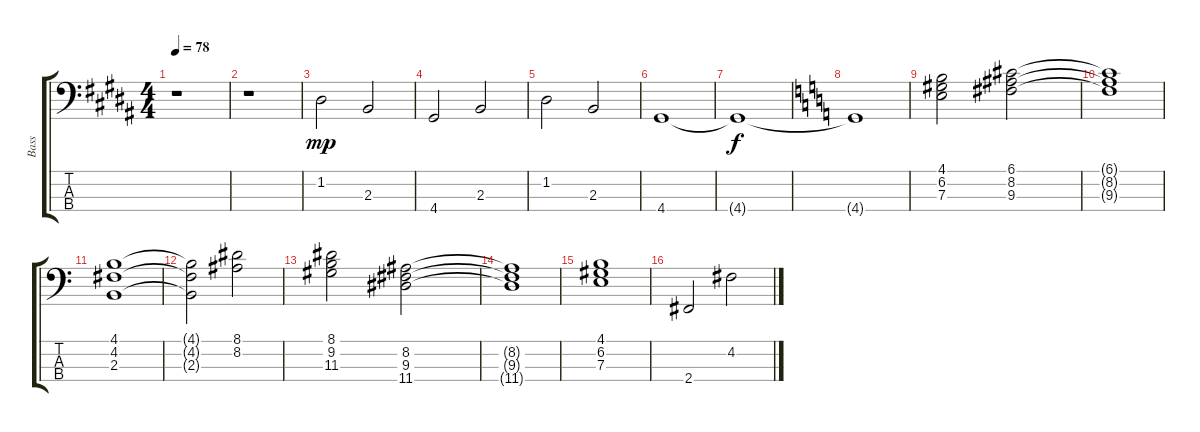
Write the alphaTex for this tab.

\track ("Bass" "Bass") {instrument electricbassfinger}
\staff {score tabs}
\tuning (G2 D2 A1 E1) {hide}
\ts (4 4)
\tempo 78
\clef f4
\ks b
r.1{dy mp instrument electricbassfinger} |
r.1 |
1.2.2 2.3.2 |
4.4.2 2.3.2 |
1.2.2 2.3.2 |
4.4.1 |
4.4{t}.1{dy f} |
\ks c
4.4{t}.1 |
(4.1 6.2 7.3).2{volume 7} (6.1 8.2 9.3).2 |
(6.1{t} 8.2{t} 9.3{t}).1 |
(4.1 4.2 2.3).1 |
(4.1{t} 4.2{t} 2.3{t}).2 (8.1 8.2).2 |
(8.1 9.2 11.3).2 (8.2 9.3 11.4).2 |
(8.2{t} 9.3{t} 11.4{t}).1 |
(4.1 6.2 7.3).1 |
2.4.2 4.2.2
